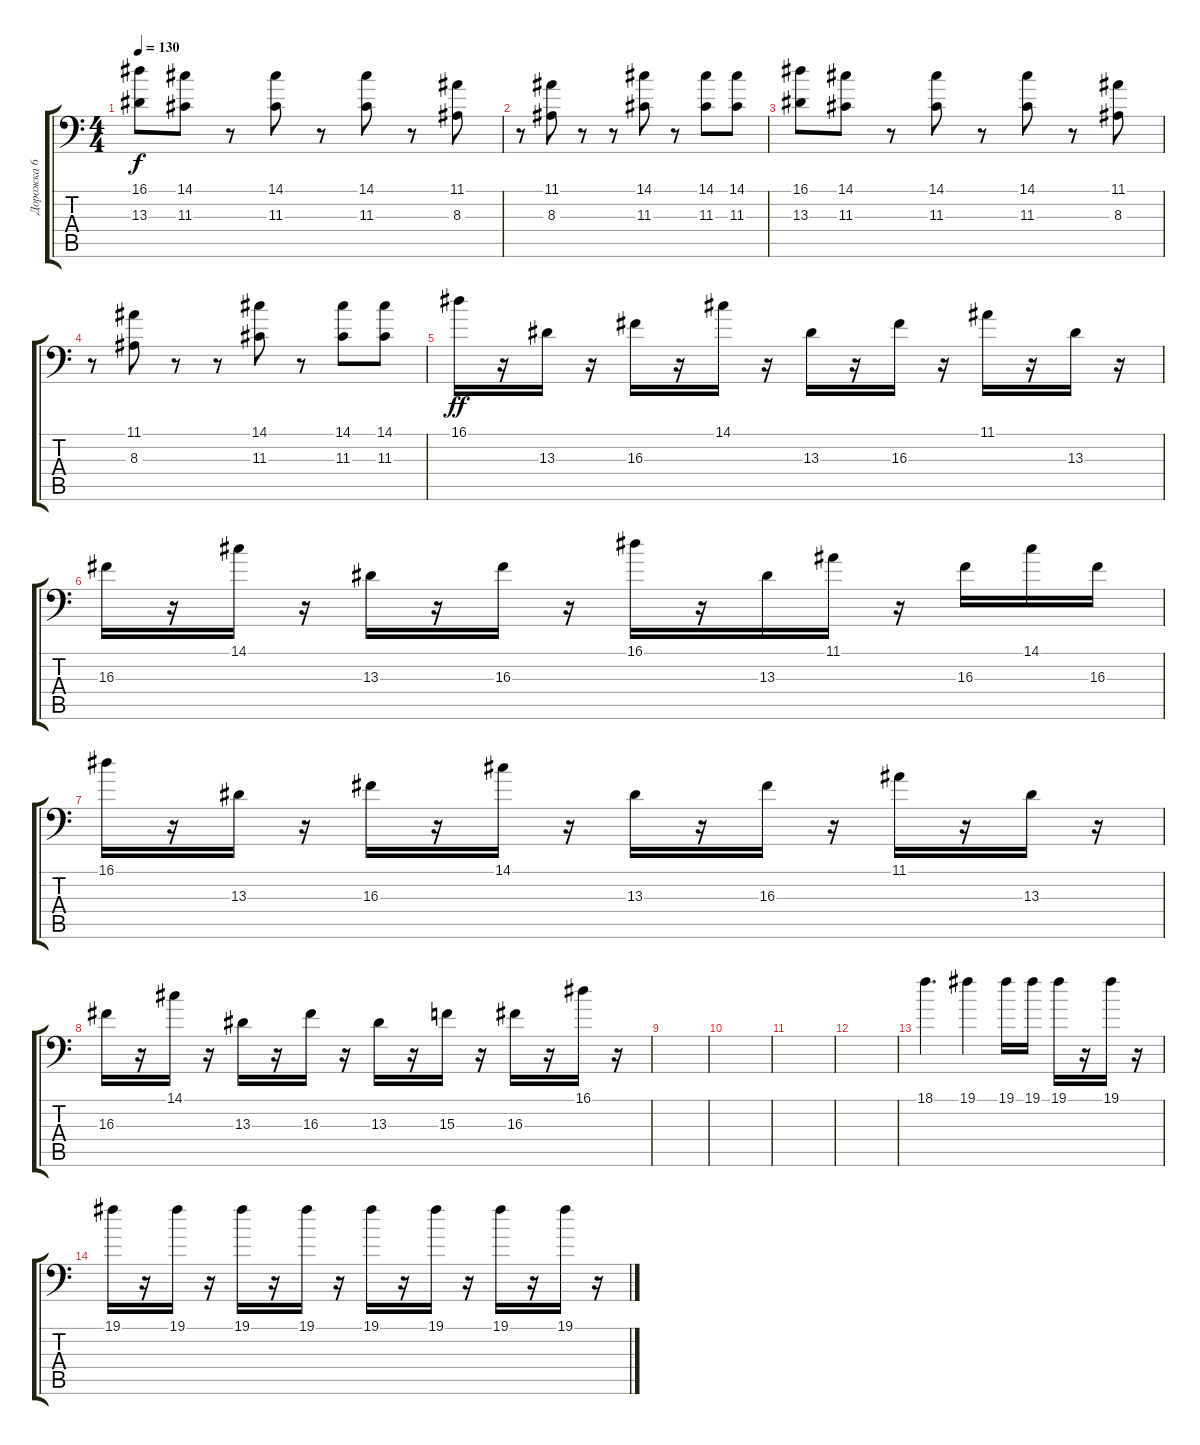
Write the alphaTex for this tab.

\track ("Дорожка 6" "Дорожка 6") {instrument lead2sawtooth}
\staff {score tabs}
\tuning (B3 Gb3 D3 A2 E2 A1) {hide}
\ts (4 4)
\tempo 130
\clef f4
\ks c
(16.1 13.3).8{dy f} (14.1 11.3).8 r.8 (14.1 11.3).8 r.8 (14.1 11.3).8 r.8 (11.1 8.3).8 |
r.8 (11.1 8.3).8 r.8 r.8 (14.1 11.3).8 r.8 (14.1 11.3).8 (14.1 11.3).8 |
(16.1 13.3).8 (14.1 11.3).8 r.8 (14.1 11.3).8 r.8 (14.1 11.3).8 r.8 (11.1 8.3).8 |
r.8 (11.1 8.3).8 r.8 r.8 (14.1 11.3).8 r.8 (14.1 11.3).8 (14.1 11.3).8 |
16.1.16{dy ff} r.16 13.3.16 r.16 16.3.16 r.16 14.1.16 r.16 13.3.16 r.16 16.3.16 r.16 11.1.16 r.16 13.3.16 r.16 |
16.3.16 r.16 14.1.16 r.16 13.3.16 r.16 16.3.16 r.16 16.1.16 r.16 13.3.16 11.1.16 r.16 16.3.16 14.1.16 16.3.16 |
16.1.16 r.16 13.3.16 r.16 16.3.16 r.16 14.1.16 r.16 13.3.16 r.16 16.3.16 r.16 11.1.16 r.16 13.3.16 r.16 |
16.3.16 r.16 14.1.16 r.16 13.3.16 r.16 16.3.16 r.16 13.3.16 r.16 15.3.16 r.16 16.3.16 r.16 16.1.16 r.16 |
|
|
|
|
18.1.4{d} 19.1.4 19.1.16 19.1.16 19.1.16 r.16 19.1.16 r.16 |
19.1.16 r.16 19.1.16 r.16 19.1.16 r.16 19.1.16 r.16 19.1.16 r.16 19.1.16 r.16 19.1.16 r.16 19.1.16 r.16
